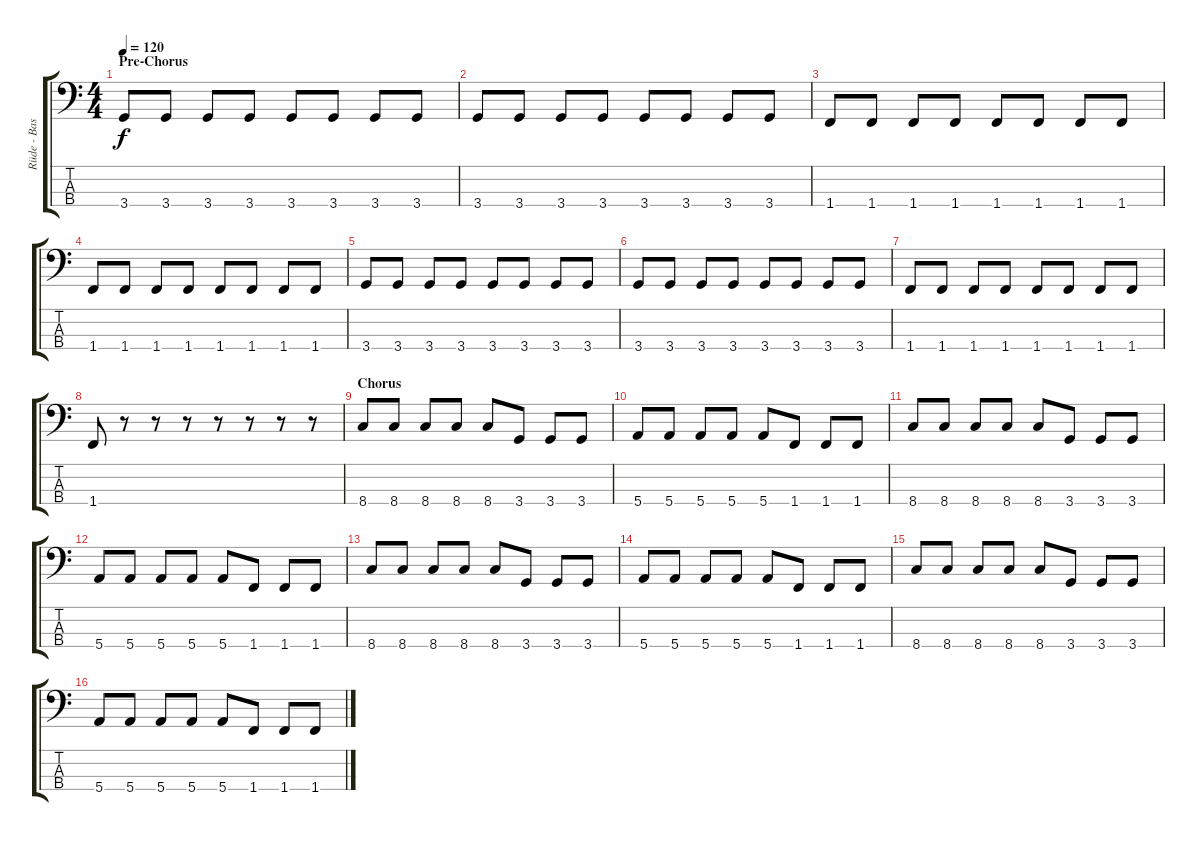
\track ("Rüde - Bass" "Rüde - Bas") {instrument electricbassfinger}
\staff {score tabs}
\tuning (G2 D2 A1 E1) {hide}
\ts (4 4)
\section ("" "Pre-Chorus")
\tempo 120
\clef f4
\ks c
3.4.8{dy f} 3.4.8 3.4.8 3.4.8 3.4.8 3.4.8 3.4.8 3.4.8 |
3.4.8 3.4.8 3.4.8 3.4.8 3.4.8 3.4.8 3.4.8 3.4.8 |
1.4.8 1.4.8 1.4.8 1.4.8 1.4.8 1.4.8 1.4.8 1.4.8 |
1.4.8 1.4.8 1.4.8 1.4.8 1.4.8 1.4.8 1.4.8 1.4.8 |
3.4.8 3.4.8 3.4.8 3.4.8 3.4.8 3.4.8 3.4.8 3.4.8 |
3.4.8 3.4.8 3.4.8 3.4.8 3.4.8 3.4.8 3.4.8 3.4.8 |
1.4.8 1.4.8 1.4.8 1.4.8 1.4.8 1.4.8 1.4.8 1.4.8 |
1.4.8 r.8 r.8 r.8 r.8 r.8 r.8 r.8 |
\section ("" "Chorus")
8.4.8 8.4.8 8.4.8 8.4.8 8.4.8 3.4.8 3.4.8 3.4.8 |
5.4.8 5.4.8 5.4.8 5.4.8 5.4.8 1.4.8 1.4.8 1.4.8 |
8.4.8 8.4.8 8.4.8 8.4.8 8.4.8 3.4.8 3.4.8 3.4.8 |
5.4.8 5.4.8 5.4.8 5.4.8 5.4.8 1.4.8 1.4.8 1.4.8 |
8.4.8 8.4.8 8.4.8 8.4.8 8.4.8 3.4.8 3.4.8 3.4.8 |
5.4.8 5.4.8 5.4.8 5.4.8 5.4.8 1.4.8 1.4.8 1.4.8 |
8.4.8 8.4.8 8.4.8 8.4.8 8.4.8 3.4.8 3.4.8 3.4.8 |
5.4.8 5.4.8 5.4.8 5.4.8 5.4.8 1.4.8 1.4.8 1.4.8
